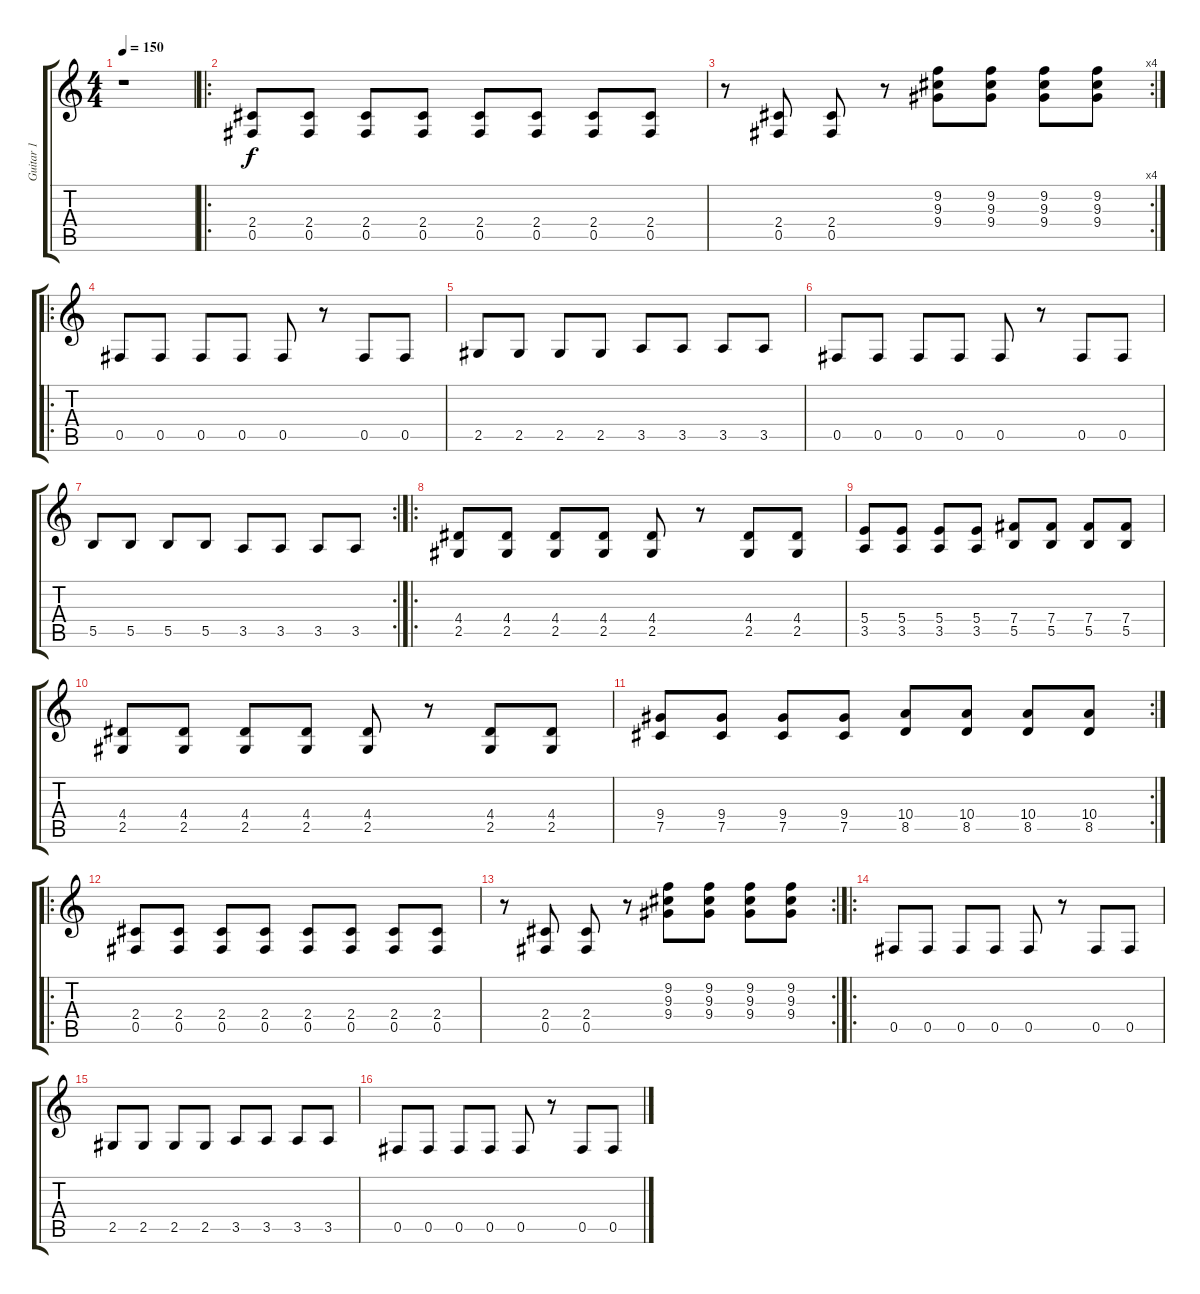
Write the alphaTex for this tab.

\track ("Guitar 1" "Guitar 1") {instrument distortionguitar}
\staff {score tabs}
\tuning (Db4 Ab3 E3 B2 Gb2 Db2) {hide}
\ts (4 4)
\tempo 150
\clef g2
\ks c
r.1{dy f instrument distortionguitar} |
\ro
(2.4 0.5).8 (2.4 0.5).8 (2.4 0.5).8 (2.4 0.5).8 (2.4 0.5).8 (2.4 0.5).8 (2.4 0.5).8 (2.4 0.5).8 |
\rc 4
r.8 (2.4 0.5).8 (2.4 0.5).8 r.8 (9.2 9.3 9.4).8 (9.2 9.3 9.4).8 (9.2 9.3 9.4).8 (9.2 9.3 9.4).8 |
\ro
0.5.8 0.5.8 0.5.8 0.5.8 0.5.8 r.8 0.5.8 0.5.8 |
2.5.8 2.5.8 2.5.8 2.5.8 3.5.8 3.5.8 3.5.8 3.5.8 |
0.5.8 0.5.8 0.5.8 0.5.8 0.5.8 r.8 0.5.8 0.5.8 |
\rc 2
5.5.8 5.5.8 5.5.8 5.5.8 3.5.8 3.5.8 3.5.8 3.5.8 |
\ro
(4.4 2.5).8 (4.4 2.5).8 (4.4 2.5).8 (4.4 2.5).8 (4.4 2.5).8 r.8 (4.4 2.5).8 (4.4 2.5).8 |
(5.4 3.5).8 (5.4 3.5).8 (5.4 3.5).8 (5.4 3.5).8 (7.4 5.5).8 (7.4 5.5).8 (7.4 5.5).8 (7.4 5.5).8 |
(4.4 2.5).8 (4.4 2.5).8 (4.4 2.5).8 (4.4 2.5).8 (4.4 2.5).8 r.8 (4.4 2.5).8 (4.4 2.5).8 |
\rc 2
(9.4 7.5).8 (9.4 7.5).8 (9.4 7.5).8 (9.4 7.5).8 (10.4 8.5).8 (10.4 8.5).8 (10.4 8.5).8 (10.4 8.5).8 |
\ro
(2.4 0.5).8 (2.4 0.5).8 (2.4 0.5).8 (2.4 0.5).8 (2.4 0.5).8 (2.4 0.5).8 (2.4 0.5).8 (2.4 0.5).8 |
\rc 2
r.8 (2.4 0.5).8 (2.4 0.5).8 r.8 (9.2 9.3 9.4).8 (9.2 9.3 9.4).8 (9.2 9.3 9.4).8 (9.2 9.3 9.4).8 |
\ro
0.5.8 0.5.8 0.5.8 0.5.8 0.5.8 r.8 0.5.8 0.5.8 |
2.5.8 2.5.8 2.5.8 2.5.8 3.5.8 3.5.8 3.5.8 3.5.8 |
0.5.8 0.5.8 0.5.8 0.5.8 0.5.8 r.8 0.5.8 0.5.8
